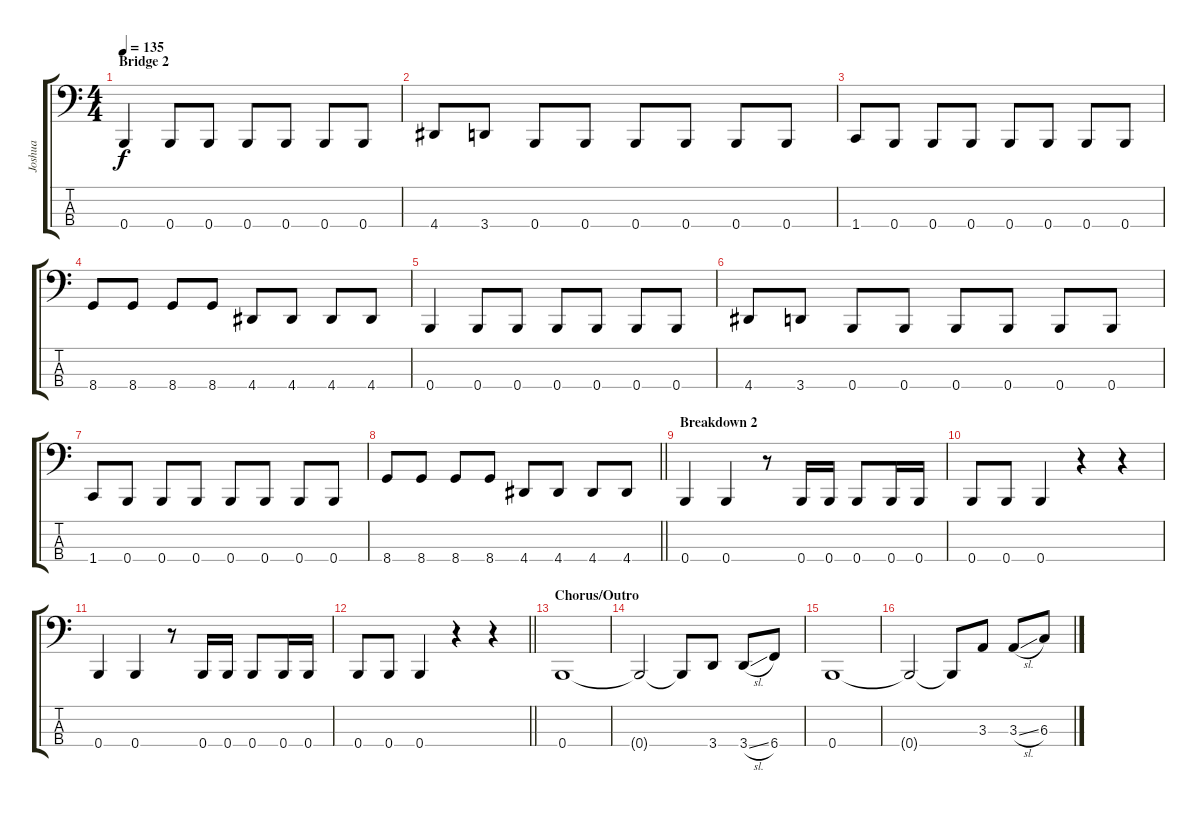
\track ("Joshua" "Joshua") {instrument electricbasspick}
\staff {score tabs}
\tuning (E2 B1 Gb1 B0) {hide}
\ts (4 4)
\section ("" "Bridge 2")
\tempo 135
\clef f4
\ks c
0.4.4{dy f} 0.4.8 0.4.8 0.4.8 0.4.8 0.4.8 0.4.8 |
4.4.8 3.4.8 0.4.8 0.4.8 0.4.8 0.4.8 0.4.8 0.4.8 |
1.4.8 0.4.8 0.4.8 0.4.8 0.4.8 0.4.8 0.4.8 0.4.8 |
8.4.8 8.4.8 8.4.8 8.4.8 4.4.8 4.4.8 4.4.8 4.4.8 |
0.4.4 0.4.8 0.4.8 0.4.8 0.4.8 0.4.8 0.4.8 |
4.4.8 3.4.8 0.4.8 0.4.8 0.4.8 0.4.8 0.4.8 0.4.8 |
1.4.8 0.4.8 0.4.8 0.4.8 0.4.8 0.4.8 0.4.8 0.4.8 |
\barLineRight lightlight
8.4.8 8.4.8 8.4.8 8.4.8 4.4.8 4.4.8 4.4.8 4.4.8 |
\section ("" "Breakdown 2")
0.4.4 0.4.4 r.8 0.4.16 0.4.16 0.4.8 0.4.16 0.4.16 |
0.4.8 0.4.8 0.4.4 r.4 r.4 |
0.4.4 0.4.4 r.8 0.4.16 0.4.16 0.4.8 0.4.16 0.4.16 |
\barLineRight lightlight
0.4.8 0.4.8 0.4.4 r.4 r.4 |
\section ("" "Chorus/Outro")
0.4.1 |
0.4{t}.2 0.4{t}.8 3.4.8 3.4{sl}.8 6.4.8 |
0.4.1 |
0.4{t}.2 0.4{t}.8 3.3.8 3.3{sl}.8 6.3.8
